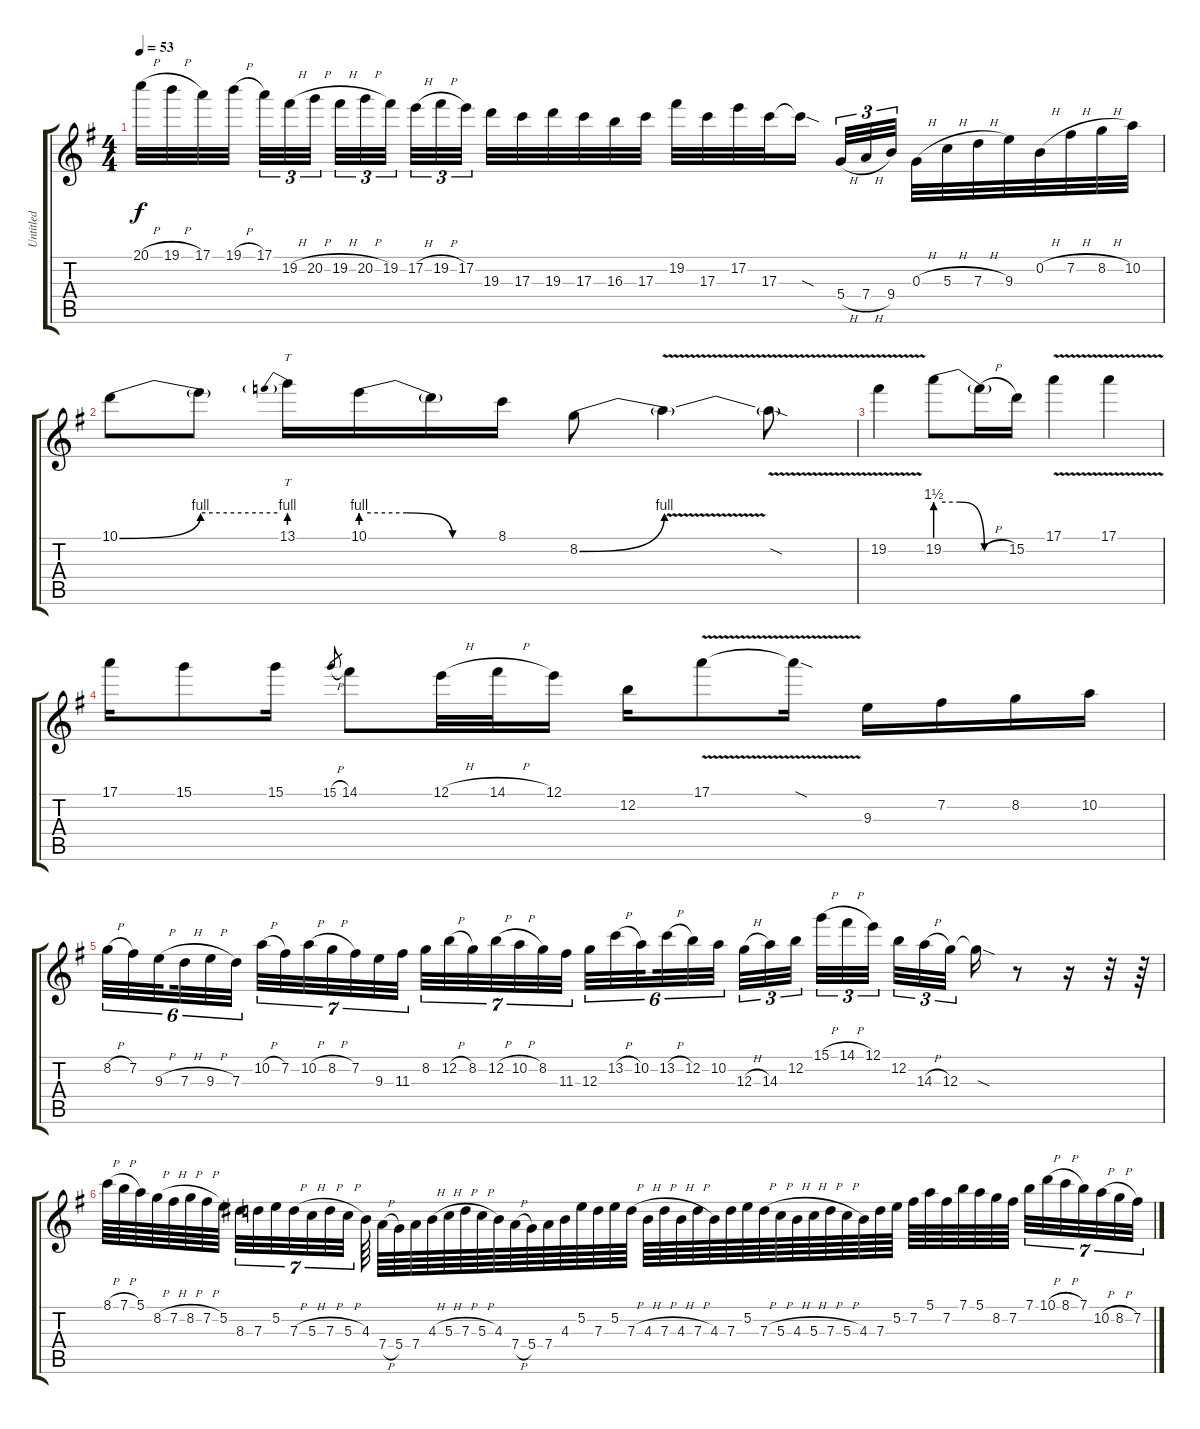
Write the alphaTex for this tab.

\track ("Untitled" "Untitled") {instrument distortionguitar}
\staff {score tabs}
\tuning (E4 B3 G3 D3 A2 E2) {hide}
\ts (4 4)
\tempo 53
\clef g2
\ks g
20.1{h}.32{dy f} 19.1{h}.32 17.1.32 19.1{h}.32{beam splitsecondary} 17.1.32{tu (3 2)} 19.2{h}.32{tu (3 2)} 20.2{h}.32{tu (3 2) beam splitsecondary} 19.2{h}.32{tu (3 2)} 20.2{h}.32{tu (3 2)} 19.2.32{tu (3 2)} 17.2{h}.32{tu (3 2)} 19.2{h}.32{tu (3 2)} 17.2.32{tu (3 2) beam splitsecondary} 19.3.32 17.3.32 19.3.32 17.3.32 16.3.32 17.3.32 19.2.32 17.3.32 17.2.32 17.3.32 17.3{sod t}.16{beam splitsecondary} 5.4{h}.32{tu (3 2)} 7.4{h}.32{tu (3 2)} 9.4.32{tu (3 2)} 0.3{h}.32 5.3{h}.32 7.3{h}.32 9.3.32 0.2{h}.32 7.2{h}.32 8.2{h}.32 10.2.32 |
10.1{be (bend 0 0 60 4)}.8 10.1{be (hold 0 4 60 4) t}.8 13.1{be (prebend 0 4 60 4)}.16{tt} 10.1{be (custom 0 4 20 4 40 0 60 0)}.16 10.1{t}.16 8.1.16 8.2{be (bend 0 0 60 4)}.8 8.2{v t}.4 8.2{sod t}.8 |
19.2{v}.4 19.2{be (custom 0 6 20 6 40 0 60 0)}.8 19.2{h t}.16 15.2.16 17.1{v}.4 17.1{v}.4 |
17.1.16 15.1.8 15.1.16 15.1{h}.8{gr} 14.1.8 12.1{h}.32 14.1{h}.32 12.1.16 12.2.16 17.1{v}.8 17.1{sod t}.16 9.3.16 7.2.16 8.2.16 10.2.16 |
8.2{h}.32{tu (6 4)} 7.2.32{tu (6 4)} 9.3{h}.32{tu (6 4) beam splitsecondary} 7.3{h}.32{tu (6 4)} 9.3{h}.32{tu (6 4)} 7.3.32{tu (6 4) beam splitsecondary} 10.2{h}.32{tu (7 4)} 7.2.32{tu (7 4)} 10.2{h}.32{tu (7 4)} 8.2{h}.32{tu (7 4)} 7.2.32{tu (7 4)} 9.3.32{tu (7 4)} 11.3.32{tu (7 4)} 8.2.32{tu (7 4)} 12.2{h}.32{tu (7 4)} 8.2.32{tu (7 4)} 12.2{h}.32{tu (7 4)} 10.2{h}.32{tu (7 4)} 8.2.32{tu (7 4)} 11.3.32{tu (7 4) beam splitsecondary} 12.3.32{tu (6 4)} 13.2{h}.32{tu (6 4)} 10.2.32{tu (6 4) beam splitsecondary} 13.2{h}.32{tu (6 4)} 12.2.32{tu (6 4)} 10.2.32{tu (6 4)} 12.3{h}.32{tu (3 2)} 14.3.32{tu (3 2)} 12.2.32{tu (3 2) beam splitsecondary} 15.1{h}.32{tu (3 2)} 14.1{h}.32{tu (3 2)} 12.1.32{tu (3 2) beam splitsecondary} 12.2.32{tu (3 2)} 14.3{h}.32{tu (3 2)} 12.3.32{tu (3 2) beam splitsecondary} 12.3{sod t}.16 r.8 r.16 r.32 r.64 |
8.1{h}.64 7.1{h}.64 5.1.64 8.2{h}.64 7.2{h}.64 8.2{h}.64 7.2{h}.64 5.2.64{beam splitsecondary} 8.3.32{tu (7 4)} 7.3.32{tu (7 4)} 5.2.32{tu (7 4)} 7.3{h}.32{tu (7 4)} 5.3{h}.32{tu (7 4)} 7.3{h}.32{tu (7 4)} 5.3{h}.32{tu (7 4)} 4.3.64 7.4{h}.64 5.4.64 7.4.64 4.3{h}.64 5.3{h}.64 7.3{h}.64 5.3{h}.64 4.3.64 7.4{h}.64 5.4.64 7.4.64 4.3.64 5.2.64 7.3.64 5.2.64 7.3{h}.64 4.3{h}.64 7.3{h}.64 4.3{h}.64 7.3{h}.64 4.3.64 7.3.64 5.2.64 7.3{h}.64 5.3{h}.64 4.3{h}.64 5.3{h}.64 7.3{h}.64 5.3{h}.64 4.3.64 7.3.64 5.2.64 7.2.64 5.1.64 7.2.64 7.1.64 5.1.64 8.2.64 7.2.64{beam splitsecondary} 7.1.32{tu (7 4)} 10.1{h}.32{tu (7 4)} 8.1{h}.32{tu (7 4)} 7.1.32{tu (7 4)} 10.2{h}.32{tu (7 4)} 8.2{h}.32{tu (7 4)} 7.2.32{tu (7 4)}
